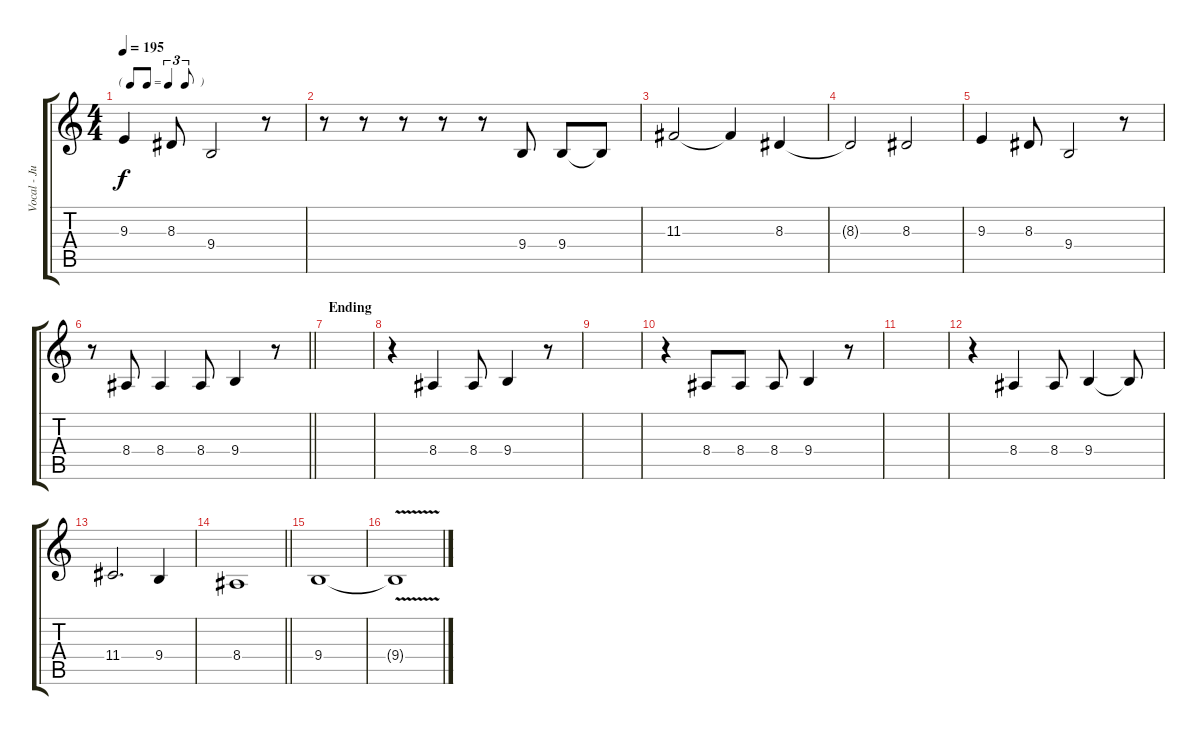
\track ("Vocal - Justin" "Vocal - Ju") {instrument tenorsax}
\staff {score tabs}
\tuning (E4 B3 G3 D3 A2 E2) {hide}
\ts (4 4)
\tf triplet8th
\tempo 195
\clef g2
\ks c
9.3.4{dy f} 8.3.8 9.4.2 r.8 |
r.8 r.8 r.8 r.8 r.8 9.4.8 9.4.8 9.4{t}.8 |
11.3.2 11.3{t}.4 8.3.4 |
8.3{t}.2 8.3.2 |
9.3.4 8.3.8 9.4.2 r.8 |
\barLineRight lightlight
r.8 8.4.8 8.4.4 8.4.8 9.4.4 r.8 |
\section ("" "Ending")
|
r.4 8.4.4 8.4.8 9.4.4 r.8 |
|
r.4 8.4.8 8.4.8 8.4.8 9.4.4 r.8 |
|
r.4 8.4.4 8.4.8 9.4.4 9.4{t}.8 |
11.4.2{d} 9.4.4 |
\barLineRight lightlight
8.4.1 |
9.4.1 |
9.4{v t}.1
